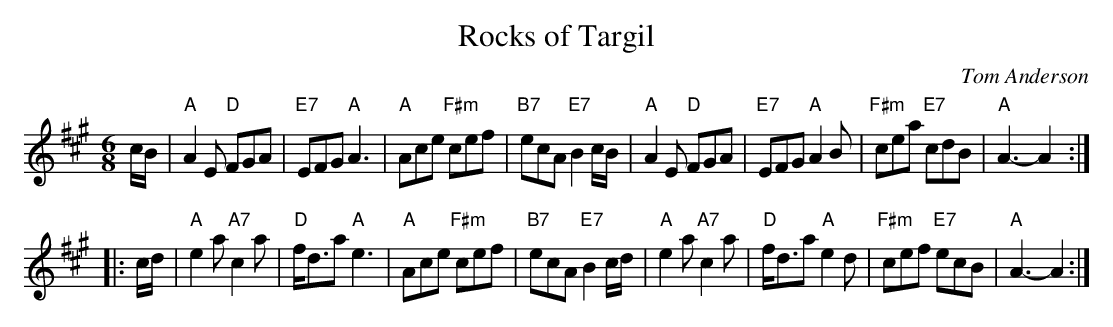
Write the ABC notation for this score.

X:1
T: Rocks of Targil
C: Tom Anderson
M: 6/8
L: 1/8
K: A
c/B/ \
| "A"A2E "D"FGA | "E7"EFG "A"A3 | "A"Ace "F#m"cef | "B7"ecA "E7"B2c/B/ \
| "A"A2E "D"FGA | "E7"EFG "A"A2B | "F#m"cea "E7"cdB | "A"A3-A2 :|
|: c/d/ \
| "A"e2a "A7"c2a | "D"f<da "A"e3 | "A"Ace "F#m"cef | "B7"ecA "E7"B2c/d/ \
| "A"e2a "A7"c2a | "D"f<da "A"e2d | "F#m"cef "E7"ecB | "A"A3-A2 :|
